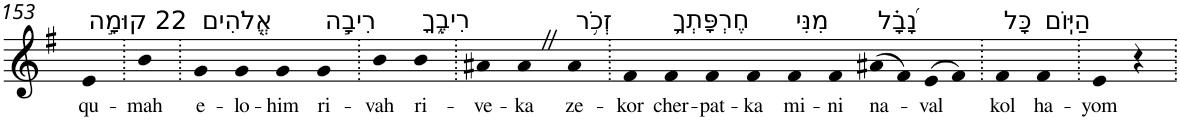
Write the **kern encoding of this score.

**kern	**text
*part1	*part1
*staff1	*staff1
*I"Piano	*
*I'Pno	*
!!LO:PB:g=z
*clefG2	*
*k[f#]	*
*G:	*
=153	=153
!LO:TX:a:t=22 קוּמָ֣ה	!
!	!LO:LY:b
4e	qu-
=154.	=154.
!	!LO:LY:b
4b	-mah
=155.	=155.
!LO:TX:a:t=אֱ֭לֹהִים	!
!	!LO:LY:b
4g	e-
!	!LO:LY:b
4g	-lo-
!	!LO:LY:b
4g	-him
!LO:TX:a:t=רִיבָ֣ה	!
!	!LO:LY:b
4g	ri-
=156.	=156.
!	!LO:LY:b
4b	-vah
!LO:TX:a:t=רִיבֶ֑ךָ	!
!	!LO:LY:b
4b	ri-
=157.	=157.
!	!LO:LY:b
4a#X	-ve-
!	!LO:LY:b
4a#Z	-ka
!LO:TX:a:t=זְכֹ֥ר	!
!	!LO:LY:b
4a#	ze-
=158.	=158.
!	!LO:LY:b
4f#	-kor
!LO:TX:a:t=חֶרְפָּתְךָ֥	!
!	!LO:LY:b
4f#	cher-
!	!LO:LY:b
4f#	-pat-
!	!LO:LY:b
4f#	-ka
!LO:TX:a:t=מִנִּי	!
!	!LO:LY:b
4f#	mi-
!	!LO:LY:b
4f#	-ni
!LO:TX:a:t=נָ֝בָ֗ל	!
!	!LO:LY:b
(>8a#X	na-
8f#)	.
!	!LO:LY:b
(>8e	-val
8f#)	.
=159.	=159.
!LO:TX:a:t=כָּל	!
!	!LO:LY:b
4f#	kol
!LO:TX:a:t=הַיּֽוֹם	!
!	!LO:LY:b
4f#	ha-
=160.	=160.
!	!LO:LY:b
4e	-yom
4r	.
=.	=.
*-	*-
